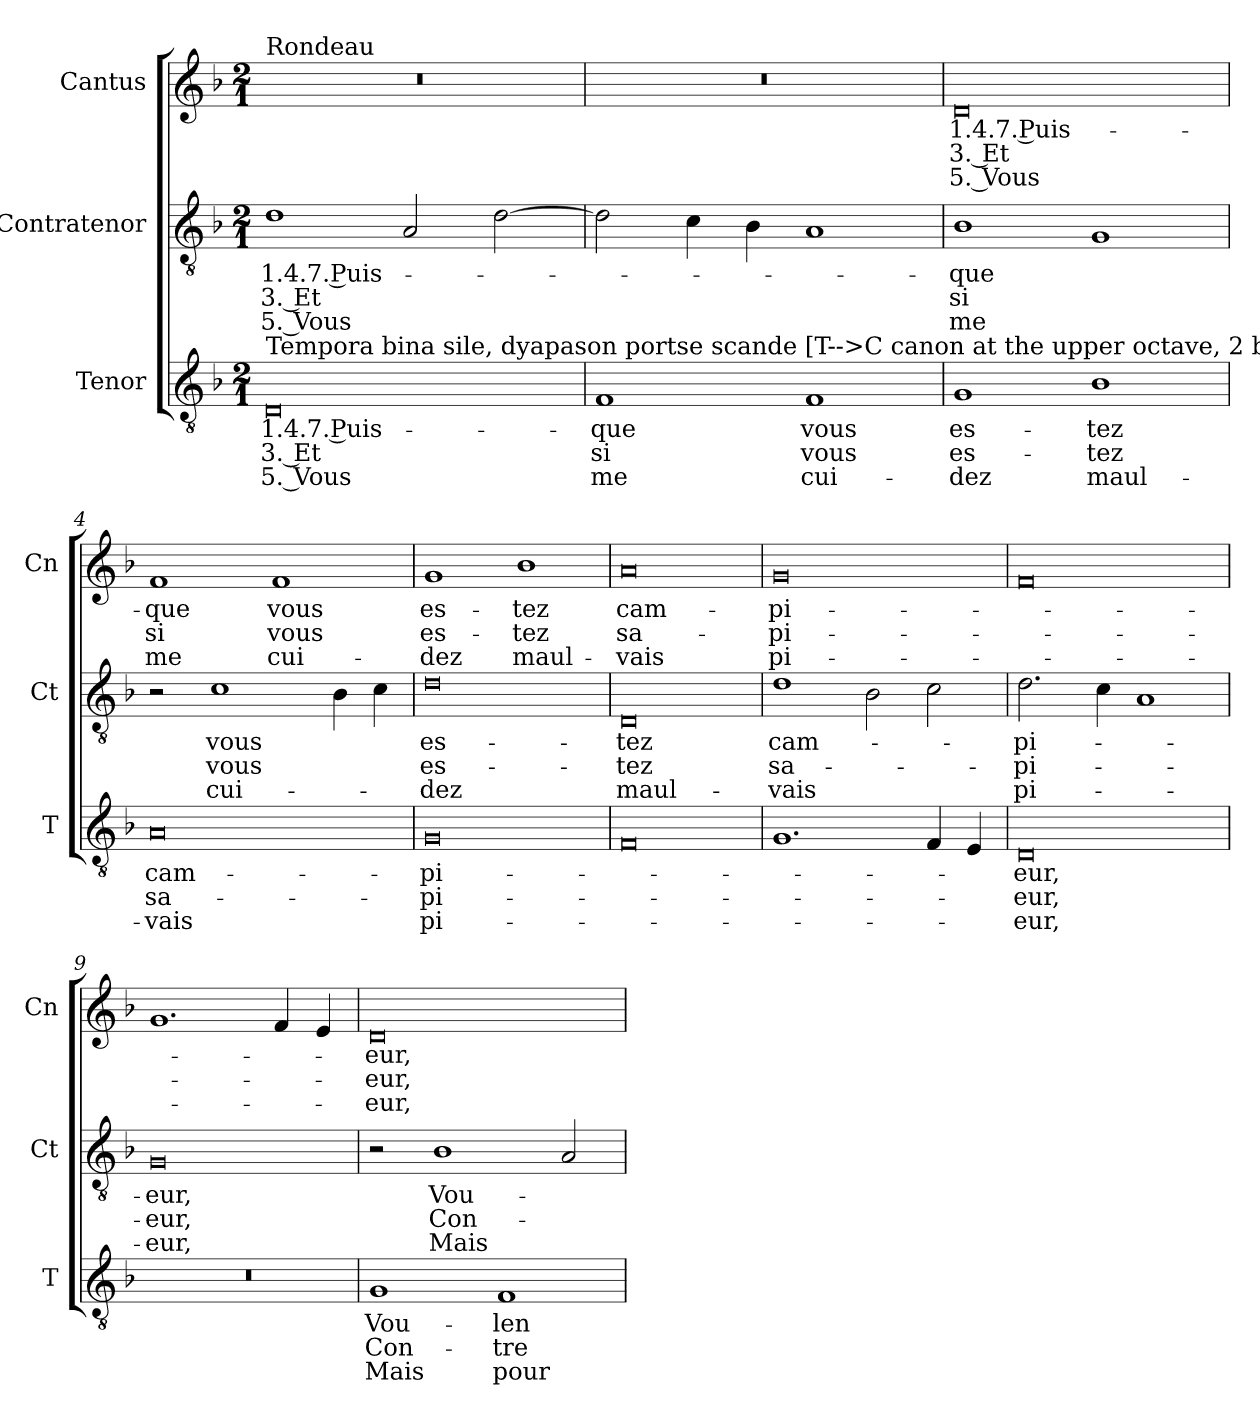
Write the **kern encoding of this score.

**kern	**text	**text	**text	**kern	**text	**text	**text	**kern	**text	**text	**text
*part3	*part3	*part3	*part3	*part2	*part2	*part2	*part2	*part1	*part1	*part1	*part1
*staff3	*staff3	*staff3	*staff3	*staff2	*staff2	*staff2	*staff2	*staff1	*staff1	*staff1	*staff1
*I"Tenor	*	*	*	*I"Contratenor	*	*	*	*I"Cantus	*	*	*
*I'T	*	*	*	*I'Ct	*	*	*	*I'Cn	*	*	*
*clefGv2	*	*	*	*clefGv2	*	*	*	*clefG2	*	*	*
*k[b-]	*	*	*	*k[b-]	*	*	*	*k[b-]	*	*	*
*M2/1	*	*	*	*M2/1	*	*	*	*M2/1	*	*	*
=1	=1	=1	=1	=1	=1	=1	=1	=1	=1	=1	=1
!	!	!	!	!	!	!	!	!LO:TX:a:t=Rondeau	!	!	!
!LO:TX:a:t=Tempora bina sile, dyapason portse scande [T-->C canon at the upper octave, 2 breves]	!	!	!	!	!	!	!	!	!	!	!
0D	1.4.7. Puis-	3. Et	5. Vous	1d	1.4.7. Puis-	3. Et	5. Vous	0r	.	.	.
.	.	.	.	2A/	.	.	.	.	.	.	.
.	.	.	.	[2d\	.	.	.	.	.	.	.
=2	=2	=2	=2	=2	=2	=2	=2	=2	=2	=2	=2
1F	-que	si	me	2d\]	.	.	.	0r	.	.	.
.	.	.	.	4c\	.	.	.	.	.	.	.
.	.	.	.	4B-\	.	.	.	.	.	.	.
1F	vous	vous	cui-	1A	.	.	.	.	.	.	.
=3	=3	=3	=3	=3	=3	=3	=3	=3	=3	=3	=3
1G	es-	es-	-dez	1B-	-que	si	me	0d	1.4.7. Puis-	3. Et	5. Vous
1B-	-tez	-tez	maul-	1G	.	.	.	.	.	.	.
=4	=4	=4	=4	=4	=4	=4	=4	=4	=4	=4	=4
0A	cam-	sa-	-vais	2r	.	.	.	1f	-que	si	me
.	.	.	.	1c	vous	vous	cui-	.	.	.	.
.	.	.	.	.	.	.	.	1f	vous	vous	cui-
.	.	.	.	4B-\	.	.	.	.	.	.	.
.	.	.	.	4c\	.	.	.	.	.	.	.
=5	=5	=5	=5	=5	=5	=5	=5	=5	=5	=5	=5
0G	-pi-	-pi-	pi-	0d	es-	es-	-dez	1g	es-	es-	-dez
.	.	.	.	.	.	.	.	1b-	-tez	-tez	maul-
=6	=6	=6	=6	=6	=6	=6	=6	=6	=6	=6	=6
0F	.	.	.	0D	-tez	-tez	maul-	0a	cam-	sa-	-vais
=7	=7	=7	=7	=7	=7	=7	=7	=7	=7	=7	=7
1.G	.	.	.	1d	cam-	sa-	-vais	0g	-pi-	-pi-	pi-
.	.	.	.	2B-\	.	.	.	.	.	.	.
4F/	.	.	.	2c\	.	.	.	.	.	.	.
4E/	.	.	.	.	.	.	.	.	.	.	.
=8	=8	=8	=8	=8	=8	=8	=8	=8	=8	=8	=8
0D	-eur,	-eur,	-eur,	2.d\	-pi-	-pi-	pi-	0f	.	.	.
.	.	.	.	4c\	.	.	.	.	.	.	.
.	.	.	.	1A	.	.	.	.	.	.	.
=9	=9	=9	=9	=9	=9	=9	=9	=9	=9	=9	=9
0r	.	.	.	0G	-eur,	-eur,	-eur,	1.g	.	.	.
.	.	.	.	.	.	.	.	4f/	.	.	.
.	.	.	.	.	.	.	.	4e/	.	.	.
=10	=10	=10	=10	=10	=10	=10	=10	=10	=10	=10	=10
1G	Vou-	Con-	Mais	2r	.	.	.	0d	-eur,	-eur,	-eur,
.	.	.	.	1B-	Vou-	Con-	Mais	.	.	.	.
1F	-len-	-tre	pour	.	.	.	.	.	.	.	.
.	.	.	.	2A/	.	.	.	.	.	.	.
=	=	=	=	=	=	=	=	=	=	=	=
*-	*-	*-	*-	*-	*-	*-	*-	*-	*-	*-	*-
